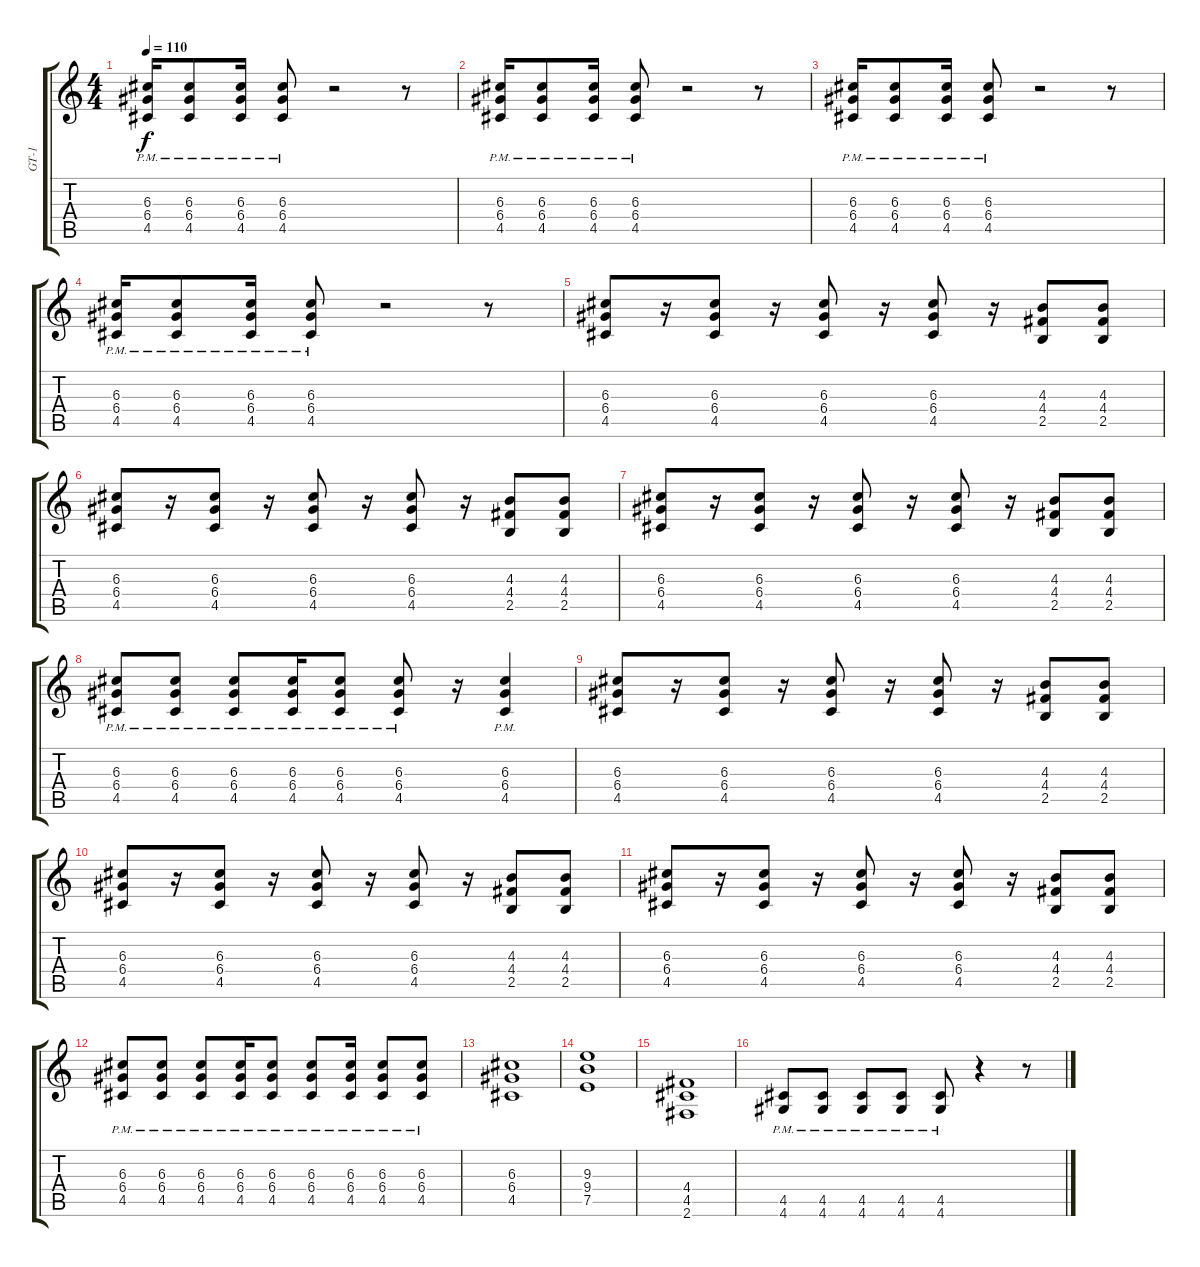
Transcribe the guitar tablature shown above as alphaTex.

\track ("GT-1" "GT-1") {instrument distortionguitar}
\staff {score tabs}
\tuning (E4 B3 G3 D3 A2 E2) {hide}
\ts (4 4)
\tempo 110
\clef g2
\ks c
(6.3 6.4 4.5{pm}).16{dy f} (6.3 6.4 4.5{pm}).8 (6.3 6.4 4.5{pm}).16 (6.3 6.4 4.5{pm}).8 r.2 r.8 |
(6.3 6.4 4.5{pm}).16 (6.3 6.4 4.5{pm}).8 (6.3 6.4 4.5{pm}).16 (6.3 6.4 4.5{pm}).8 r.2 r.8 |
(6.3 6.4 4.5{pm}).16 (6.3 6.4 4.5{pm}).8 (6.3 6.4 4.5{pm}).16 (6.3 6.4 4.5{pm}).8 r.2 r.8 |
(6.3 6.4 4.5{pm}).16 (6.3 6.4 4.5{pm}).8 (6.3 6.4 4.5{pm}).16 (6.3 6.4 4.5{pm}).8 r.2 r.8 |
(6.3 6.4 4.5).8 r.16 (6.3 6.4 4.5).8 r.16 (6.3 6.4 4.5).8 r.16 (6.3 6.4 4.5).8 r.16 (4.3 4.4 2.5).8 (4.3 4.4 2.5).8 |
(6.3 6.4 4.5).8 r.16 (6.3 6.4 4.5).8 r.16 (6.3 6.4 4.5).8 r.16 (6.3 6.4 4.5).8 r.16 (4.3 4.4 2.5).8 (4.3 4.4 2.5).8 |
(6.3 6.4 4.5).8 r.16 (6.3 6.4 4.5).8 r.16 (6.3 6.4 4.5).8 r.16 (6.3 6.4 4.5).8 r.16 (4.3 4.4 2.5).8 (4.3 4.4 2.5).8 |
(6.3{pm} 6.4 4.5).8 (6.3{pm} 6.4 4.5).8 (6.3{pm} 6.4 4.5).8 (6.3{pm} 6.4 4.5).16 (6.3{pm} 6.4 4.5).8 (6.3{pm} 6.4 4.5).8 r.16 (6.3 6.4{pm} 4.5).4 |
(6.3 6.4 4.5).8 r.16 (6.3 6.4 4.5).8 r.16 (6.3 6.4 4.5).8 r.16 (6.3 6.4 4.5).8 r.16 (4.3 4.4 2.5).8 (4.3 4.4 2.5).8 |
(6.3 6.4 4.5).8 r.16 (6.3 6.4 4.5).8 r.16 (6.3 6.4 4.5).8 r.16 (6.3 6.4 4.5).8 r.16 (4.3 4.4 2.5).8 (4.3 4.4 2.5).8 |
(6.3 6.4 4.5).8 r.16 (6.3 6.4 4.5).8 r.16 (6.3 6.4 4.5).8 r.16 (6.3 6.4 4.5).8 r.16 (4.3 4.4 2.5).8 (4.3 4.4 2.5).8 |
(6.3{pm} 6.4 4.5).8 (6.3{pm} 6.4 4.5).8 (6.3{pm} 6.4 4.5).8 (6.3{pm} 6.4 4.5).16 (6.3{pm} 6.4 4.5).8 (6.3{pm} 6.4 4.5).8 (6.3{pm} 6.4 4.5).16 (6.3 6.4{pm} 4.5).8 (6.3{pm} 6.4 4.5).8 |
(6.3 6.4 4.5).1 |
(9.3 9.4 7.5).1 |
(4.4 4.5 2.6).1 |
(4.5{pm} 4.6).8 (4.5{pm} 4.6).8 (4.5{pm} 4.6).8 (4.5{pm} 4.6).8 (4.5{pm} 4.6).8 r.4 r.8
